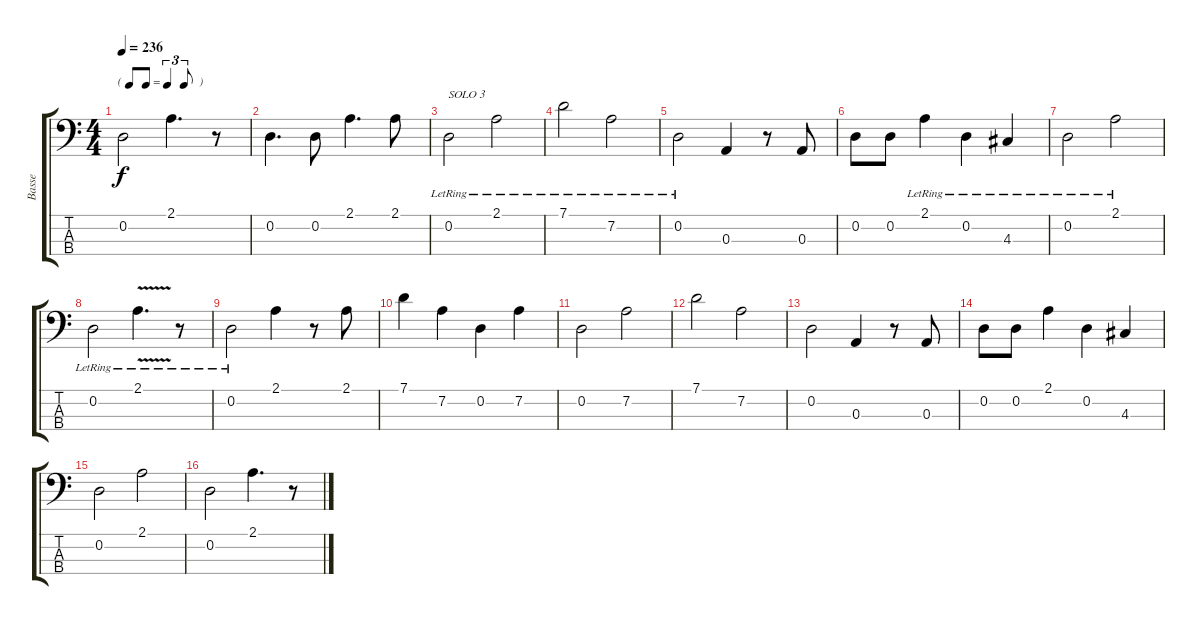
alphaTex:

\track ("Basse" "Basse") {instrument slapbass1}
\staff {score tabs}
\tuning (G2 D2 A1 E1) {hide}
\ts (4 4)
\tf triplet8th
\tempo 236
\clef f4
\ks c
0.2.2{dy f} 2.1.4{d} r.8 |
0.2.4{d} 0.2.8 2.1.4{d} 2.1.8 |
0.2{lr}.2{txt "SOLO 3"} 2.1{lr}.2 |
7.1{lr}.2 7.2{lr}.2 |
0.2{lr}.2 0.3.4 r.8 0.3.8 |
0.2.8 0.2.8 2.1{lr}.4 0.2{lr}.4 4.3{lr}.4 |
0.2{lr}.2 2.1{lr}.2 |
0.2{lr}.2 2.1{v lr}.4{d} r.8 |
0.2{lr}.2 2.1.4 r.8 2.1.8 |
7.1.4 7.2.4 0.2.4 7.2.4 |
0.2.2 7.2.2 |
7.1.2 7.2.2 |
0.2.2 0.3.4 r.8 0.3.8 |
0.2.8 0.2.8 2.1.4 0.2.4 4.3.4 |
0.2.2 2.1.2 |
0.2.2 2.1.4{d} r.8
